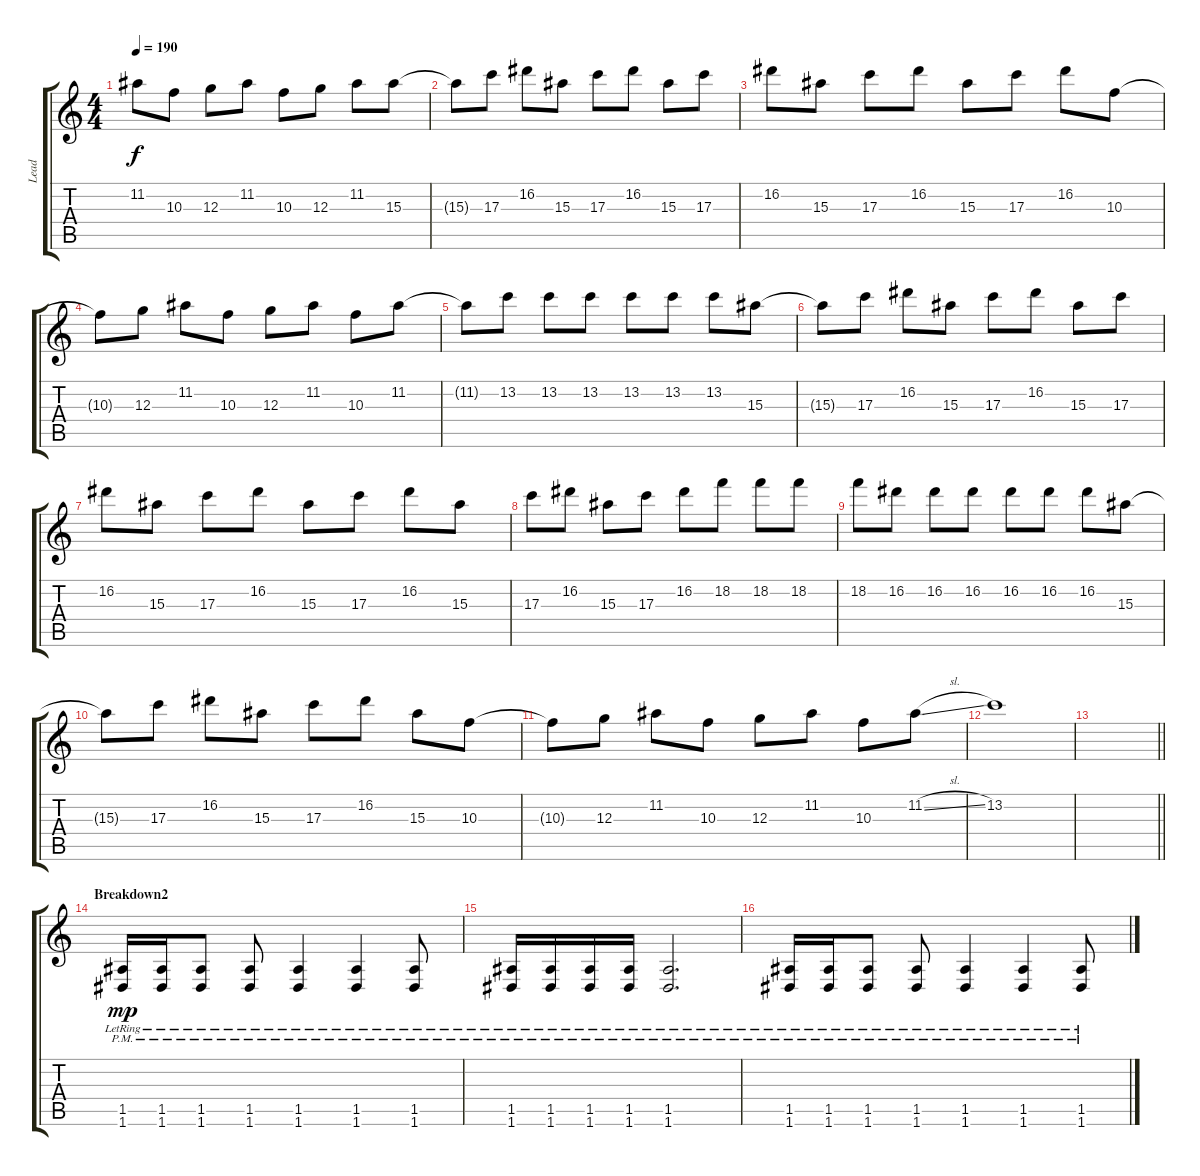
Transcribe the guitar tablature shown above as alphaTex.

\track ("Lead" "Lead") {instrument distortionguitar}
\staff {score tabs}
\tuning (E4 B3 G3 D3 A2 D2) {hide}
\ts (4 4)
\tempo 190
\clef g2
\ks c
11.2.8{dy f} 10.3.8 12.3.8 11.2.8 10.3.8 12.3.8 11.2.8 15.3.8 |
15.3{t}.8 17.3.8 16.2.8 15.3.8 17.3.8 16.2.8 15.3.8 17.3.8 |
16.2.8 15.3.8 17.3.8 16.2.8 15.3.8 17.3.8 16.2.8 10.3.8 |
10.3{t}.8 12.3.8 11.2.8 10.3.8 12.3.8 11.2.8 10.3.8 11.2.8 |
11.2{t}.8 13.2.8 13.2.8 13.2.8 13.2.8 13.2.8 13.2.8 15.3.8 |
15.3{t}.8 17.3.8 16.2.8 15.3.8 17.3.8 16.2.8 15.3.8 17.3.8 |
16.2.8 15.3.8 17.3.8 16.2.8 15.3.8 17.3.8 16.2.8 15.3.8 |
17.3.8 16.2.8 15.3.8 17.3.8 16.2.8 18.2.8 18.2.8 18.2.8 |
18.2.8 16.2.8 16.2.8 16.2.8 16.2.8 16.2.8 16.2.8 15.3.8 |
15.3{t}.8 17.3.8 16.2.8 15.3.8 17.3.8 16.2.8 15.3.8 10.3.8 |
10.3{t}.8 12.3.8 11.2.8 10.3.8 12.3.8 11.2.8 10.3.8 11.2{sl}.8 |
13.2.1 |
\barLineRight lightlight
|
\section ("" "Breakdown2")
(1.5{pm lr} 1.6{pm lr}).16{dy mp} (1.5{pm lr} 1.6{pm lr}).16 (1.5{pm lr} 1.6{pm lr}).8 (1.5{pm lr} 1.6{pm lr}).8 (1.5{pm lr} 1.6{pm lr}).4 (1.5{pm lr} 1.6{pm lr}).4 (1.5{pm lr} 1.6{pm lr}).8 |
(1.5{pm lr} 1.6{pm lr}).16 (1.5{pm lr} 1.6{pm lr}).16 (1.5{pm lr} 1.6{pm lr}).16 (1.5{pm lr} 1.6{pm lr}).16 (1.5{pm lr} 1.6{pm lr}).2{d} |
(1.5{pm lr} 1.6{pm lr}).16 (1.5{pm lr} 1.6{pm lr}).16 (1.5{pm lr} 1.6{pm lr}).8 (1.5{pm lr} 1.6{pm lr}).8 (1.5{pm lr} 1.6{pm lr}).4 (1.5{pm lr} 1.6{pm lr}).4 (1.5{pm lr} 1.6{pm lr}).8
